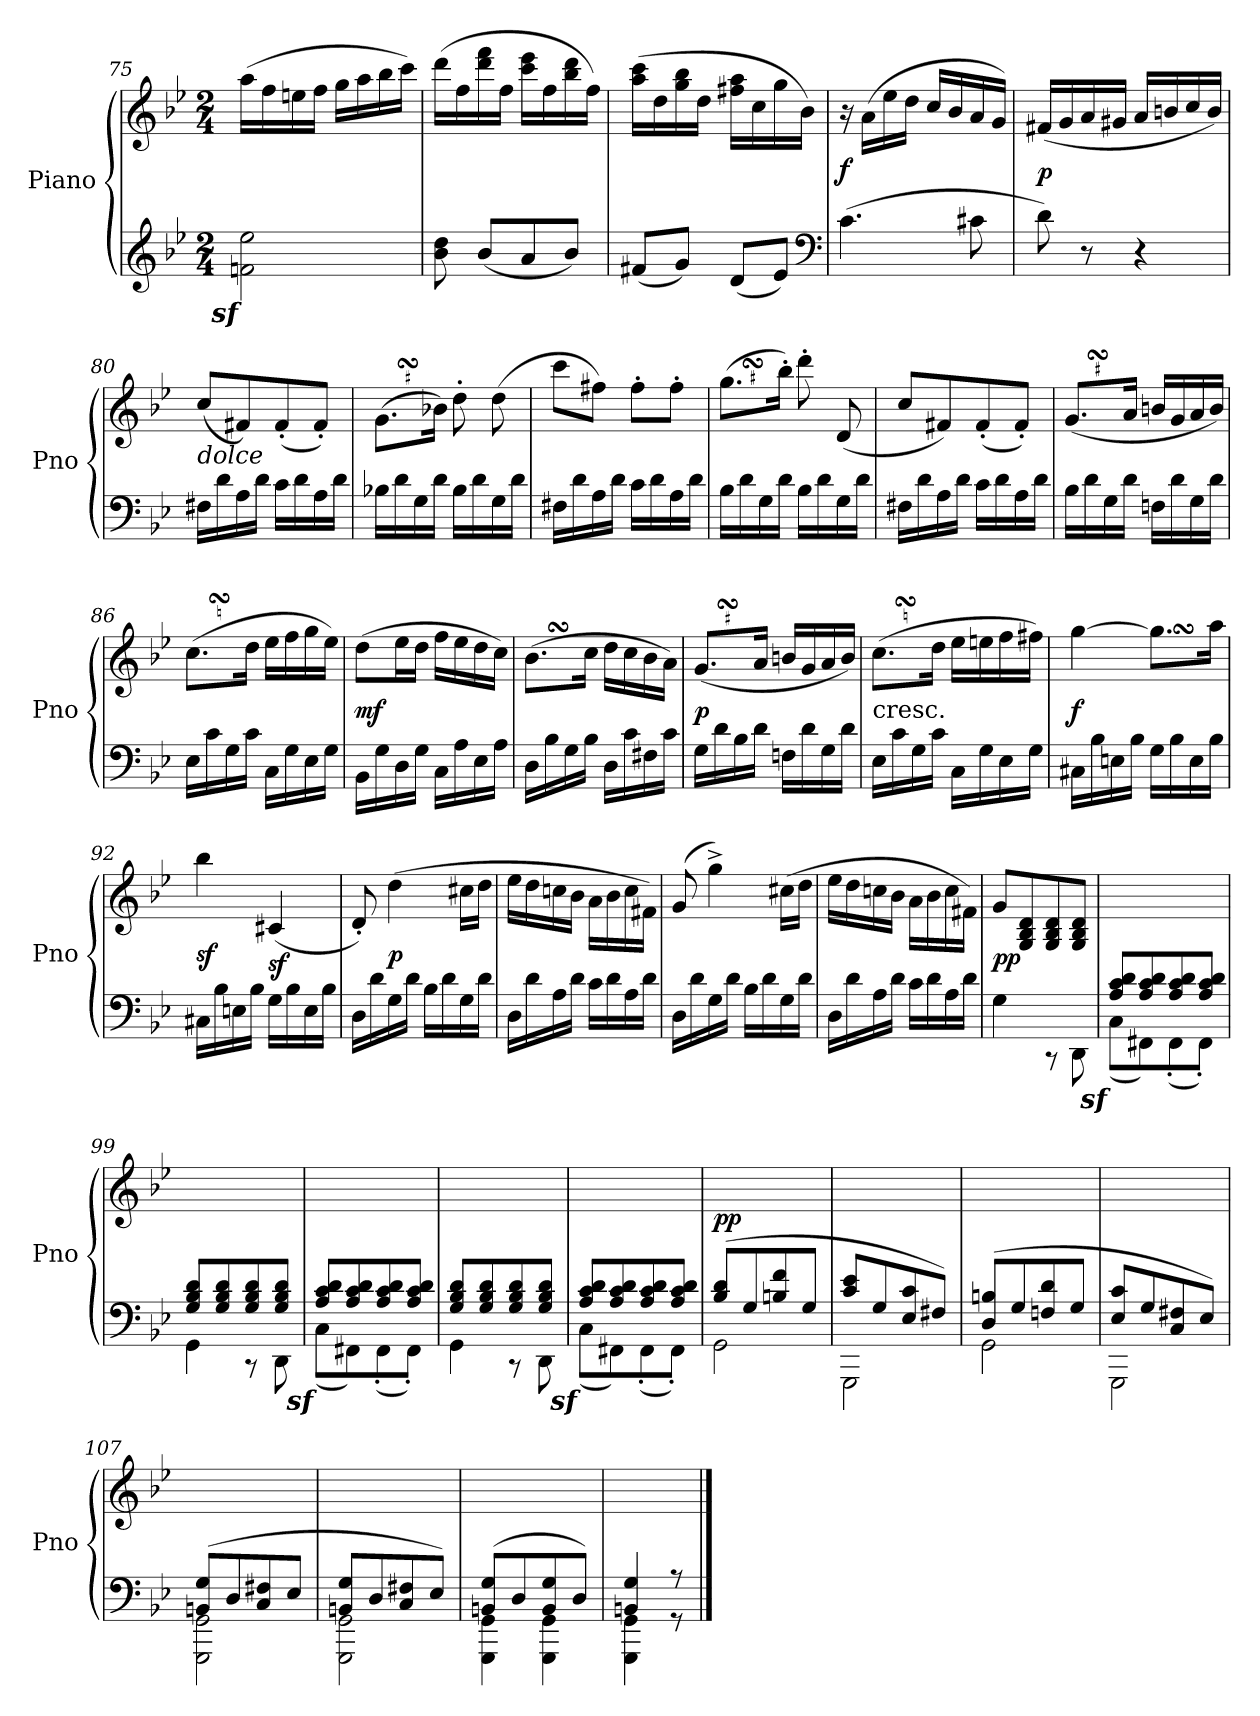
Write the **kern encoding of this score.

**kern	**kern	**dynam
*part1	*part1	*part1
*staff2	*staff1	*staff1/2
*I"Piano	*	*
*I'Pno	*	*
*clefG2	*clefG2	*
*k[b-e-]	*k[b-e-]	*
*g:	*g:	*
*M2/4	*M2/4	*
=75	=75	=75
!LO:DY:rj	!	!
2fnz 2ee-z	(16aaLL	.
.	16ff	.
.	16een	.
.	16ffJJ	.
.	16ggLL	.
.	16aa	.
.	16bb-	.
.	16cccJJ)	.
=76	=76	=76
8b- 8dd	(16dddLL	.
.	16ff	.
(8b-L	16ddd 16fff	.
.	16ffJJ	.
8a	16ccc 16eee-LL	.
.	16ff	.
8b-J)	16bb- 16ddd	.
.	16ffJJ)	.
=77	=77	=77
(8f#XL	(16aa 16cccLL	.
.	16dd	.
8gJ)	16gg 16bb-	.
.	16ddJJ	.
(8dL	16ff#X 16aaLL	.
.	16cc	.
8e-J)	16gg	.
.	16b-JJ)	.
*clefF4	*	*
=78	=78	=78
(4.c	16r	f
.	(16aLL	.
.	16ee-	.
.	16ddJJ	.
.	16ccLL	.
.	16b-	.
8c#X	16a	.
.	16gJJ)	.
=79	=79	=79
8d)	(<16f#XLL	p
.	16g	.
8r	16a	.
.	16g#XJJ	.
4r	16a/LL	.
.	16bn/	.
.	16cc/	.
.	16b/JJ)	.
=80	=80	=80
!	!LO:TX:b:i:t=dolce	!
16F#XLL	(8ccL	.
16d	.	.
16A	8f#X)	.
16dJJ	.	.
16cLL	(8f#'	.
16d	.	.
16A	8f#'J)	.
16dJJ	.	.
=81	=81	=81
!	!LO:TURN:lacc=#	!
16B-XLL	(8.gSSs\L	.
16d	.	.
16G	.	.
16dJJ	16b-XJk)	.
16B-LL	8dd'	.
16d	.	.
16G	(8dd	.
16dJJ	.	.
=82	=82	=82
16F#XLL	8cccL	.
16d	.	.
16A	8ff#XJ)	.
16dJJ	.	.
16cLL	8ff#'L	.
16d	.	.
16A	8ff#'J	.
16dJJ	.	.
=83	=83	=83
!	!LO:TURN:lacc=#	!
16B-LL	(8.ggSSsL	.
16d	.	.
16G	.	.
16dJJ	16bb-'Jk)	.
16B-LL	8ddd'	.
16d	.	.
16G	(8d	.
16dJJ	.	.
=84	=84	=84
16F#XLL	8ccL	.
16d	.	.
16A	8f#X)	.
16dJJ	.	.
16cLL	(8f#'	.
16d	.	.
16A	8f#'J)	.
16dJJ	.	.
=85	=85	=85
!	!LO:TURN:lacc=#	!
16B-LL	(8.gSSsL	.
16d	.	.
16G	.	.
16dJJ	16aJk	.
16FnLL	16bnLL	.
16d	16g	.
16G	16a	.
16dJJ	16bJJ)	.
=86	=86	=86
16E-LL	(8.ccSSsL	.
16c	.	.
16G	.	.
16cJJ	16ddJk	.
16CLL	16ee-LL	.
16G	16ff	.
16E-	16gg	.
16GJJ	16ee-JJ)	.
=87	=87	=87
16BB-LL	(8ddL	mf
16G	.	.
16D	16ee-L	.
16GJJ	16ddJJ	.
16CLL	16ffLL	.
16A	16ee-	.
16E-	16dd	.
16AJJ	16ccJJ)	.
=88	=88	=88
16DLL	(8.b-SSsL	.
16B-	.	.
16G	.	.
16B-JJ	16ccJk	.
16DLL	16ddLL	.
16c	16cc	.
16F#X	16b-	.
16cJJ	16aJJ)	.
=89	=89	=89
!	!LO:TURN:lacc=#	!
16GLL	(8.gSSsL	p
16d	.	.
16B-	.	.
16dJJ	16aJk	.
16FnLL	16bnLL	.
16d	16g	.
16G	16a	.
16dJJ	16bJJ)	.
=90	=90	=90
!	!LO:TX:c:t=cresc.	!
16E-LL	(8.ccSSsL	.
16c	.	.
16G	.	.
16cJJ	16ddJk	.
16CLL	16ee-LL	.
16G	16een	.
16E-	16ff	.
16GJJ	16ff#XJJ)	.
=91	=91	=91
16C#XLL	[4gg	f
16B-	.	.
16En	.	.
16B-JJ	.	.
16GLL	8.ggSSSL]	.
16B-	.	.
16E	.	.
16B-JJ	16aaJk	.
=92	=92	=92
16C#XLL	4bb-	sf
16B-	.	.
16En	.	.
16B-JJ	.	.
16GLL	(4c#X	sf
16B-	.	.
16E	.	.
16B-JJ	.	.
=93	=93	=93
16DLL	8d')	.
16d	.	.
16G	(4dd	p
16dJJ	.	.
16B-LL	.	.
16d	.	.
16G	16cc#XLL	.
16dJJ	16ddJJ	.
=94	=94	=94
16DLL	16ee-LL	.
16d	16dd	.
16A	16ccn	.
16dJJ	16b-JJ	.
16cLL	16a\LL	.
16d	16b-\	.
16A	16cc\	.
16dJJ	16f#X\JJ)	.
=95	=95	=95
16DLL	(8g	.
16d	.	.
16G	4gg^)	.
16dJJ	.	.
16B-LL	.	.
16d	.	.
16G	(16cc#XLL	.
16dJJ	16ddJJ	.
=96	=96	=96
16DLL	16ee-LL	.
16d	16dd	.
16A	16ccn	.
16dJJ	16b-JJ	.
16cLL	16a\LL	.
16d	16b-\	.
16A	16cc\	.
16dJJ	16f#X\JJ)	.
=97	=97	=97
4G	8gL	pp
.	8G/ 8B-/ 8d/	.
8rCC	8G/ 8B-/ 8d/	.
8DD\	8G/ 8B-/ 8d/J	.
=98	=98	=98
*^	*	*
!	!LO:DY:rj	!	!
8A 8c 8dL	(>8Cz<L	2ryy	.
8A 8c 8d	8FF#X)	.	.
8A 8c 8d	(>8FF#'>	.	.
8A 8c 8dJ	8FF#'>J)	.	.
=99	=99	=99	=99
8G 8B- 8dL	4GG	2ryy	.
8G 8B- 8d	.	.	.
8G 8B- 8d	8rCC	.	.
8G 8B- 8dJ	8DD	.	.
=100	=100	=100	=100
!	!LO:DY:rj	!	!
8A 8c 8dL	(>8Cz<L	2ryy	.
8A 8c 8d	8FF#X)	.	.
8A 8c 8d	(>8FF#'>	.	.
8A 8c 8dJ	8FF#'>J)	.	.
=101	=101	=101	=101
8G 8B- 8dL	4GG	2ryy	.
8G 8B- 8d	.	.	.
8G 8B- 8d	8rCC	.	.
8G 8B- 8dJ	8DD	.	.
=102	=102	=102	=102
!	!LO:DY:rj	!	!
8A 8c 8dL	(>8Cz<L	2ryy	.
8A 8c 8d	8FF#X)	.	.
8A 8c 8d	(>8FF#'>	.	.
8A 8c 8dJ	8FF#'>J)	.	.
=103	=103	=103	=103
(8B- 8dL	2GG	2ryy	pp
8G	.	.	.
8Bn 8f	.	.	.
8GJ	.	.	.
=104	=104	=104	=104
8c 8e-L	2GGG	2ryy	.
8G	.	.	.
8E- 8c	.	.	.
8F#XJ)	.	.	.
=105	=105	=105	=105
(8D 8BnL	2GG	2ryy	.
8G	.	.	.
8Fn 8d	.	.	.
8GJ	.	.	.
=106	=106	=106	=106
8E- 8cL	2GGG	2ryy	.
8G	.	.	.
8C 8F#X	.	.	.
8E-J)	.	.	.
=107	=107	=107	=107
(8BBn 8GL	2GGG 2GG	2ryy	.
8D	.	.	.
8C 8F#X	.	.	.
8E-J	.	.	.
=108	=108	=108	=108
8BBn 8GL	2GGG 2GG	2ryy	.
8D	.	.	.
8C 8F#X	.	.	.
8E-J)	.	.	.
=109	=109	=109	=109
(8BBn 8GL	4GGG 4GG	2ryy	.
8D	.	.	.
8BB 8G	4GGG 4GG	.	.
8DJ)	.	.	.
=110	=110	=110	=110
4BBn 4G	4GGG 4GG	4ryy	.
8rA	8rGG	8ryy	.
*v	*v	*	*
==	==	==
*-	*-	*-
